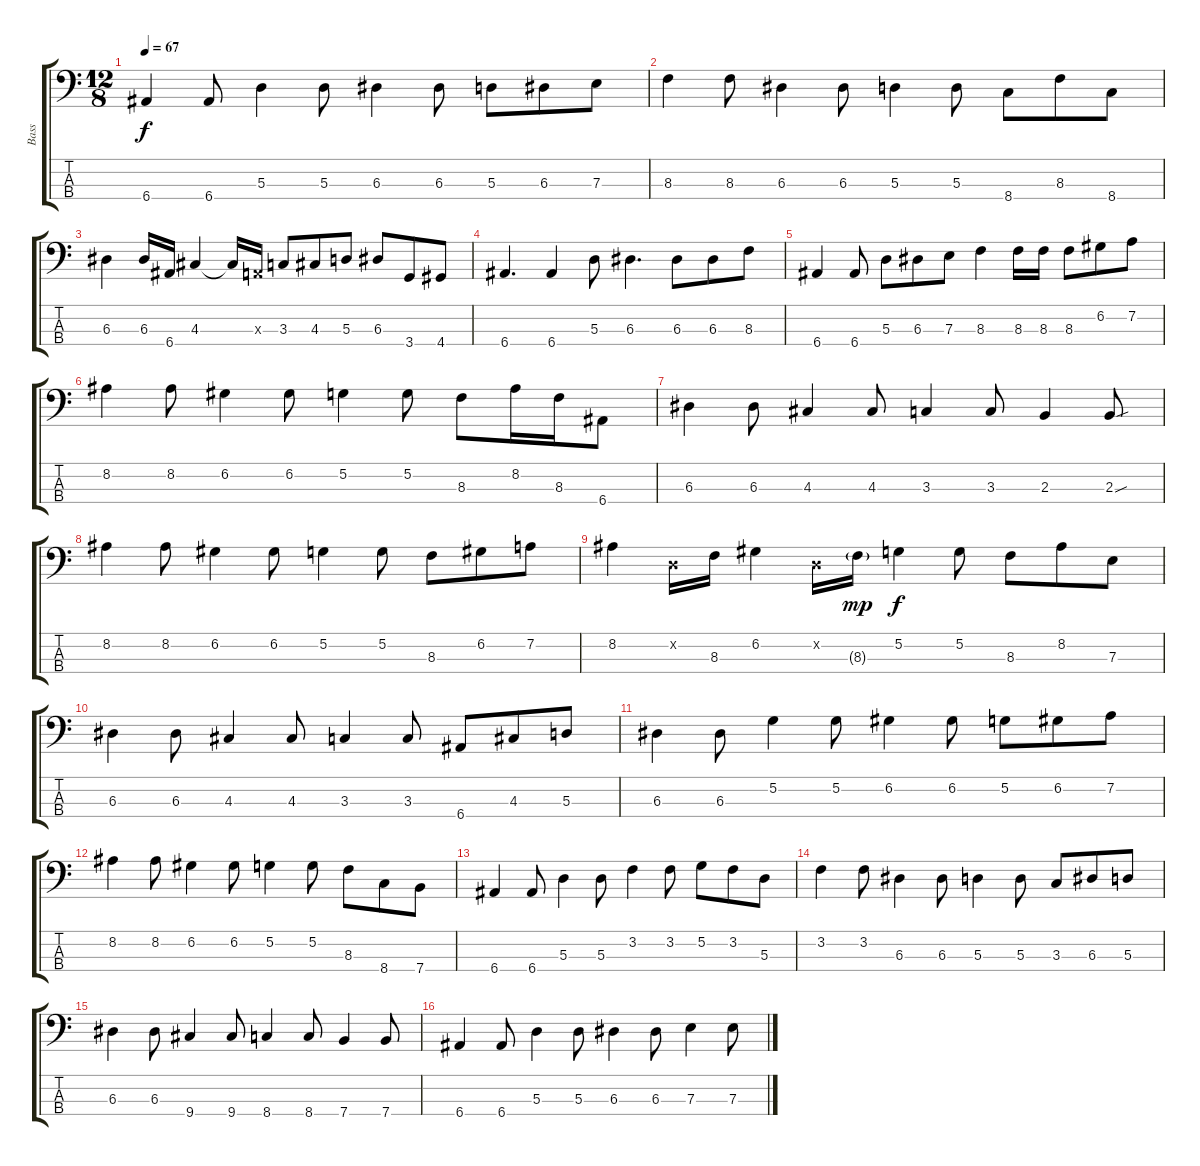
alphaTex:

\track ("Bass" "Bass") {instrument electricbassfinger}
\staff {score tabs}
\tuning (G2 D2 A1 E1) {hide}
\ts (12 8)
\tempo 67
\clef f4
\ks c
6.4.4{dy f} 6.4.8 5.3.4 5.3.8 6.3.4 6.3.8 5.3.8 6.3.8 7.3.8 |
8.3.4 8.3.8 6.3.4 6.3.8 5.3.4 5.3.8 8.4.8 8.3.8 8.4.8 |
6.3.4 6.3.16 6.4.16 4.3.4 4.3{t}.16 0.3{x}.16 3.3.8 4.3.8 5.3.8 6.3.8 3.4.8 4.4.8 |
6.4.4{d} 6.4.4 5.3.8 6.3.4{d} 6.3.8 6.3.8 8.3.8 |
6.4.4 6.4.8 5.3.8 6.3.8 7.3.8 8.3.4 8.3.16 8.3.16 8.3.8 6.2.8 7.2.8 |
8.2.4 8.2.8 6.2.4 6.2.8 5.2.4 5.2.8 8.3.8 8.2.16 8.3.16 6.4.8 |
6.3.4 6.3.8 4.3.4 4.3.8 3.3.4 3.3.8 2.3.4 2.3{sou}.8 |
8.2.4 8.2.8 6.2.4 6.2.8 5.2.4 5.2.8 8.3.8 6.2.8 7.2.8 |
8.2.4 0.2{x}.16 8.3.16 6.2.4 0.2{x}.16 8.3{g}.16{dy mp} 5.2.4{dy f} 5.2.8 8.3.8 8.2.8 7.3.8 |
6.3.4 6.3.8 4.3.4 4.3.8 3.3.4 3.3.8 6.4.8 4.3.8 5.3.8 |
6.3.4 6.3.8 5.2.4 5.2.8 6.2.4 6.2.8 5.2.8 6.2.8 7.2.8 |
8.2.4 8.2.8 6.2.4 6.2.8 5.2.4 5.2.8 8.3.8 8.4.8 7.4.8 |
6.4.4 6.4.8 5.3.4 5.3.8 3.2.4 3.2.8 5.2.8 3.2.8 5.3.8 |
3.2.4 3.2.8 6.3.4 6.3.8 5.3.4 5.3.8 3.3.8 6.3.8 5.3.8 |
6.3.4 6.3.8 9.4.4 9.4.8 8.4.4 8.4.8 7.4.4 7.4.8 |
6.4.4 6.4.8 5.3.4 5.3.8 6.3.4 6.3.8 7.3.4 7.3.8
